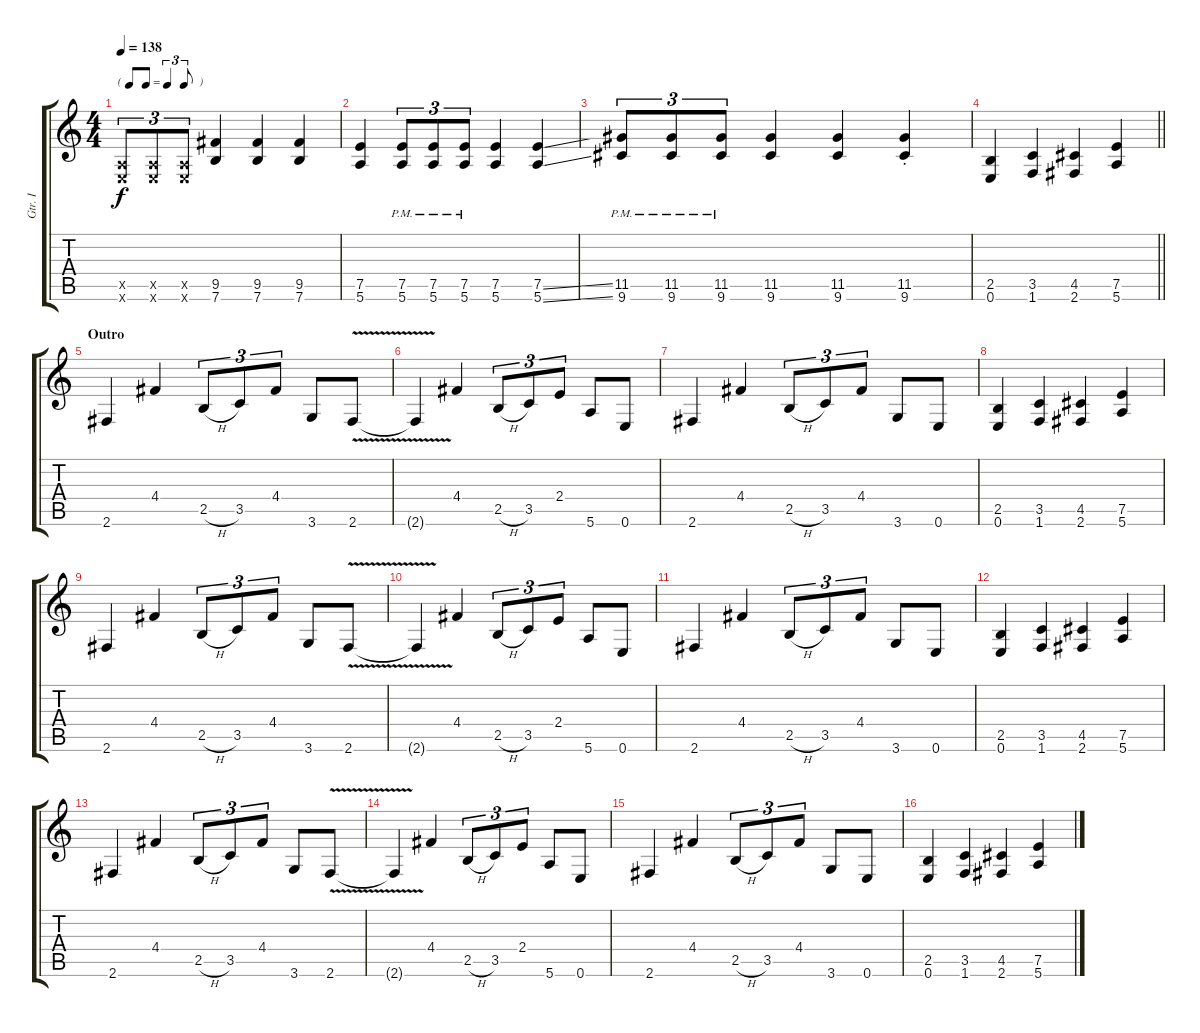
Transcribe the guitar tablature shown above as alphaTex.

\track ("Gtr. I" "Gtr. I") {instrument distortionguitar}
\staff {score tabs}
\tuning (E4 B3 G3 D3 A2 E2) {hide}
\ts (4 4)
\tf triplet8th
\tempo 138
\clef g2
\ks c
(0.5{x} 0.6{x}).8{tu (3 2) dy f} (0.5{x} 0.6{x}).8{tu (3 2)} (0.5{x} 0.6{x}).8{tu (3 2)} (9.5 7.6).4 (9.5 7.6).4 (9.5 7.6).4 |
(7.5 5.6).4 (7.5{pm} 5.6{pm}).8{tu (3 2)} (7.5{pm} 5.6{pm}).8{tu (3 2)} (7.5{pm} 5.6{pm}).8{tu (3 2)} (7.5 5.6).4 (7.5{ss} 5.6{ss}).4 |
(11.5{pm} 9.6{pm}).8{tu (3 2)} (11.5{pm} 9.6{pm}).8{tu (3 2)} (11.5{pm} 9.6{pm}).8{tu (3 2)} (11.5 9.6).4 (11.5 9.6).4 (11.5{st} 9.6{st}).4 |
\barLineRight lightlight
(2.5 0.6).4 (3.5 1.6).4 (4.5 2.6).4 (7.5 5.6).4 |
\section ("" "Outro")
2.6.4 4.4.4 2.5{h}.8{tu (3 2)} 3.5.8{tu (3 2)} 4.4.8{tu (3 2)} 3.6.8 2.6{v}.8 |
2.6{t}.4 4.4.4 2.5{h}.8{tu (3 2)} 3.5.8{tu (3 2)} 2.4.8{tu (3 2)} 5.6.8 0.6.8 |
2.6.4 4.4.4 2.5{h}.8{tu (3 2)} 3.5.8{tu (3 2)} 4.4.8{tu (3 2)} 3.6.8 0.6.8 |
(2.5 0.6).4 (3.5 1.6).4 (4.5 2.6).4 (7.5 5.6).4 |
2.6.4 4.4.4 2.5{h}.8{tu (3 2)} 3.5.8{tu (3 2)} 4.4.8{tu (3 2)} 3.6.8 2.6{v}.8 |
2.6{t}.4 4.4.4 2.5{h}.8{tu (3 2)} 3.5.8{tu (3 2)} 2.4.8{tu (3 2)} 5.6.8 0.6.8 |
2.6.4 4.4.4 2.5{h}.8{tu (3 2)} 3.5.8{tu (3 2)} 4.4.8{tu (3 2)} 3.6.8 0.6.8 |
(2.5 0.6).4 (3.5 1.6).4 (4.5 2.6).4 (7.5 5.6).4 |
2.6.4 4.4.4 2.5{h}.8{tu (3 2)} 3.5.8{tu (3 2)} 4.4.8{tu (3 2)} 3.6.8 2.6{v}.8 |
2.6{t}.4 4.4.4 2.5{h}.8{tu (3 2)} 3.5.8{tu (3 2)} 2.4.8{tu (3 2)} 5.6.8 0.6.8 |
2.6.4 4.4.4 2.5{h}.8{tu (3 2)} 3.5.8{tu (3 2)} 4.4.8{tu (3 2)} 3.6.8 0.6.8 |
(2.5 0.6).4 (3.5 1.6).4 (4.5 2.6).4 (7.5 5.6).4
